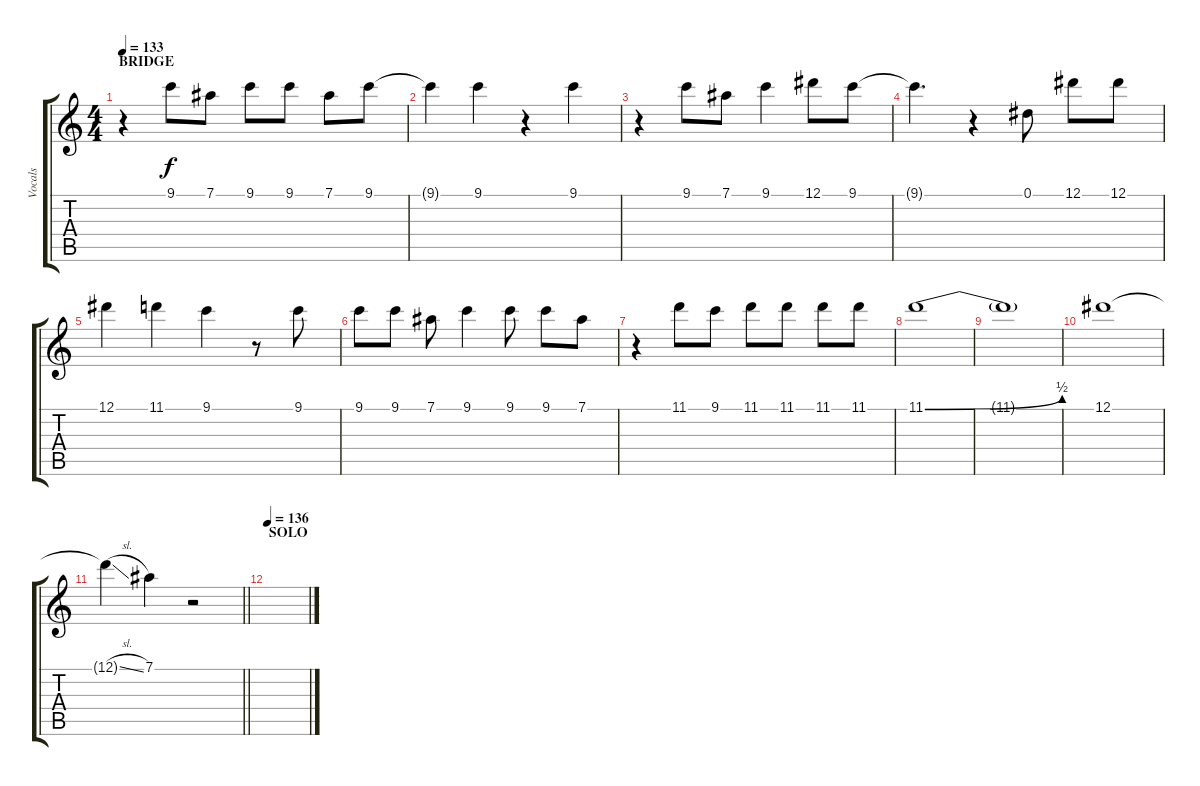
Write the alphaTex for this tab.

\track ("Vocals" "Vocals") {instrument acousticguitarsteel}
\staff {score tabs}
\tuning (Eb4 Bb3 Gb3 Db3 Ab2 Eb2) {hide}
\ts (4 4)
\section ("" "BRIDGE")
\tempo 133
\clef g2
\ks c
r.4{dy f} 9.1.8 7.1.8 9.1.8 9.1.8 7.1.8 9.1.8 |
9.1{t}.4 9.1.4 r.4 9.1.4 |
r.4 9.1.8 7.1.8 9.1.4 12.1.8 9.1.8 |
9.1{t}.4{d} r.4 0.1.8 12.1.8 12.1.8 |
12.1.4 11.1.4 9.1.4 r.8 9.1.8 |
9.1.8 9.1.8 7.1.8 9.1.4 9.1.8 9.1.8 7.1.8 |
r.4 11.1.8 9.1.8 11.1.8 11.1.8 11.1.8 11.1.8 |
11.1{be (bend 0 0 60 2)}.1 |
11.1{t}.1 |
12.1.1 |
\barLineRight lightlight
12.1{sl t}.4 7.1.4 r.2 |
\section ("" "SOLO")
\tempo 136
